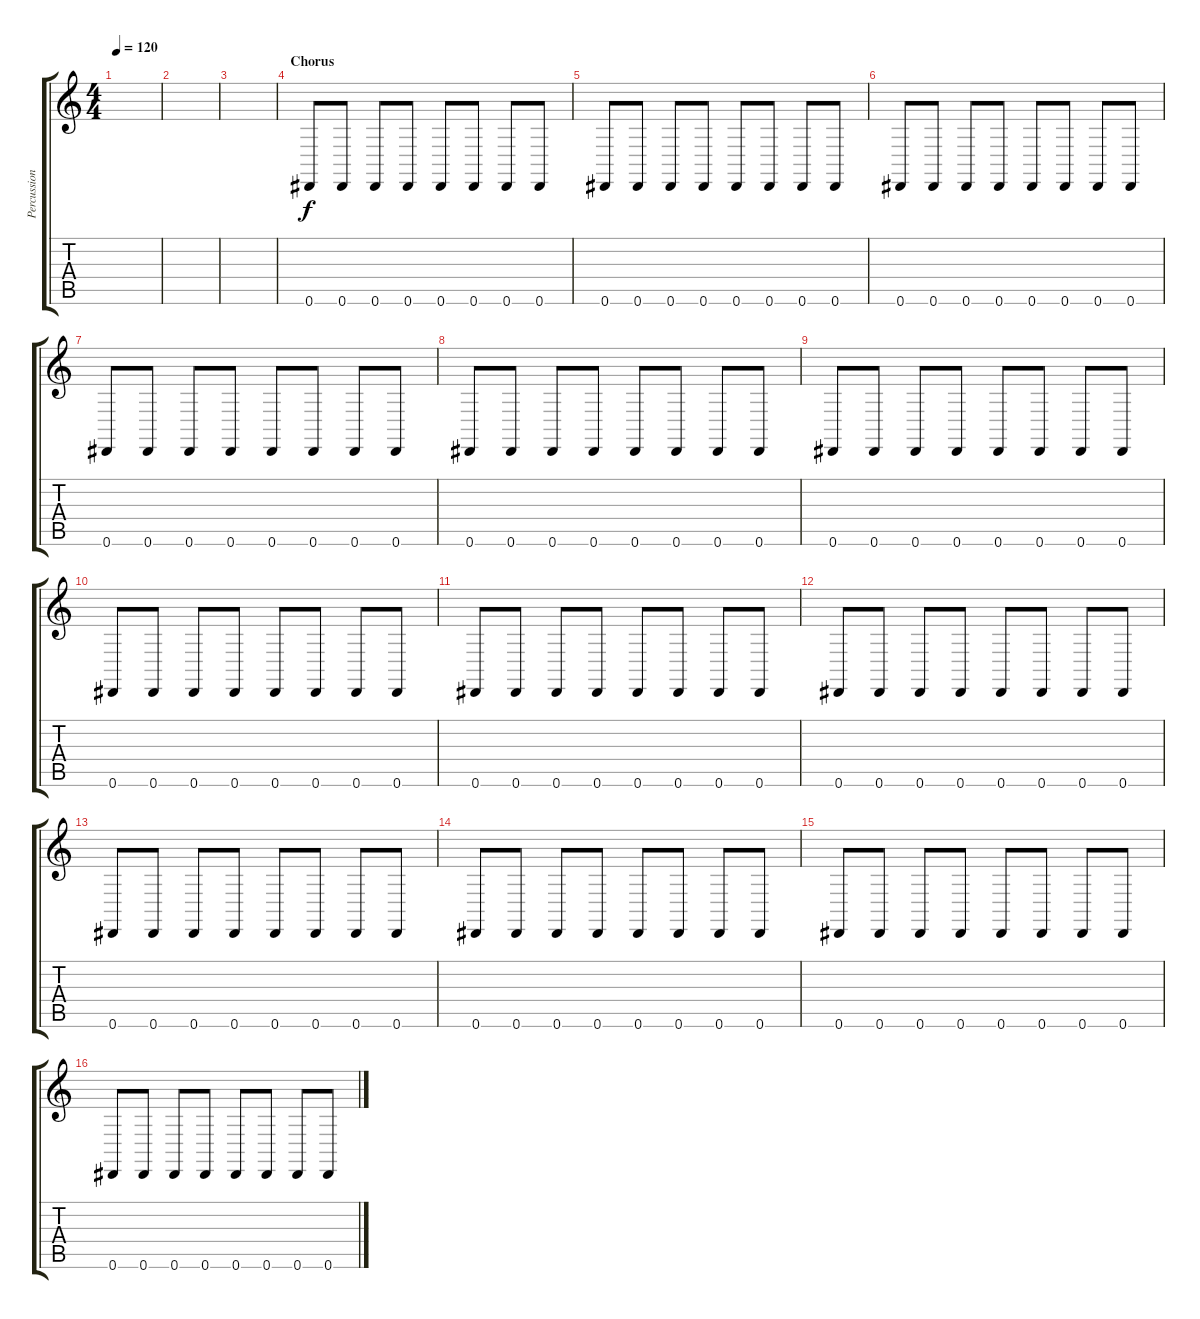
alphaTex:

\track ("Percussion II" "Percussion") {instrument taikodrum}
\staff {score tabs}
\tuning (Eb4 Bb3 Gb3 Db3 Ab2 Eb2) {hide}
\ts (4 4)
\tempo 120
\clef g2
\ks c
|
|
|
\section ("" "Chorus")
0.6.8 0.6.8 0.6.8 0.6.8 0.6.8 0.6.8 0.6.8 0.6.8 |
0.6.8 0.6.8 0.6.8 0.6.8 0.6.8 0.6.8 0.6.8 0.6.8 |
0.6.8 0.6.8 0.6.8 0.6.8 0.6.8 0.6.8 0.6.8 0.6.8 |
0.6.8 0.6.8 0.6.8 0.6.8 0.6.8 0.6.8 0.6.8 0.6.8 |
0.6.8 0.6.8 0.6.8 0.6.8 0.6.8 0.6.8 0.6.8 0.6.8 |
0.6.8 0.6.8 0.6.8 0.6.8 0.6.8 0.6.8 0.6.8 0.6.8 |
0.6.8 0.6.8 0.6.8 0.6.8 0.6.8 0.6.8 0.6.8 0.6.8 |
0.6.8 0.6.8 0.6.8 0.6.8 0.6.8 0.6.8 0.6.8 0.6.8 |
0.6.8 0.6.8 0.6.8 0.6.8 0.6.8 0.6.8 0.6.8 0.6.8 |
0.6.8 0.6.8 0.6.8 0.6.8 0.6.8 0.6.8 0.6.8 0.6.8 |
0.6.8 0.6.8 0.6.8 0.6.8 0.6.8 0.6.8 0.6.8 0.6.8 |
0.6.8 0.6.8 0.6.8 0.6.8 0.6.8 0.6.8 0.6.8 0.6.8 |
0.6.8 0.6.8 0.6.8 0.6.8 0.6.8 0.6.8 0.6.8 0.6.8
